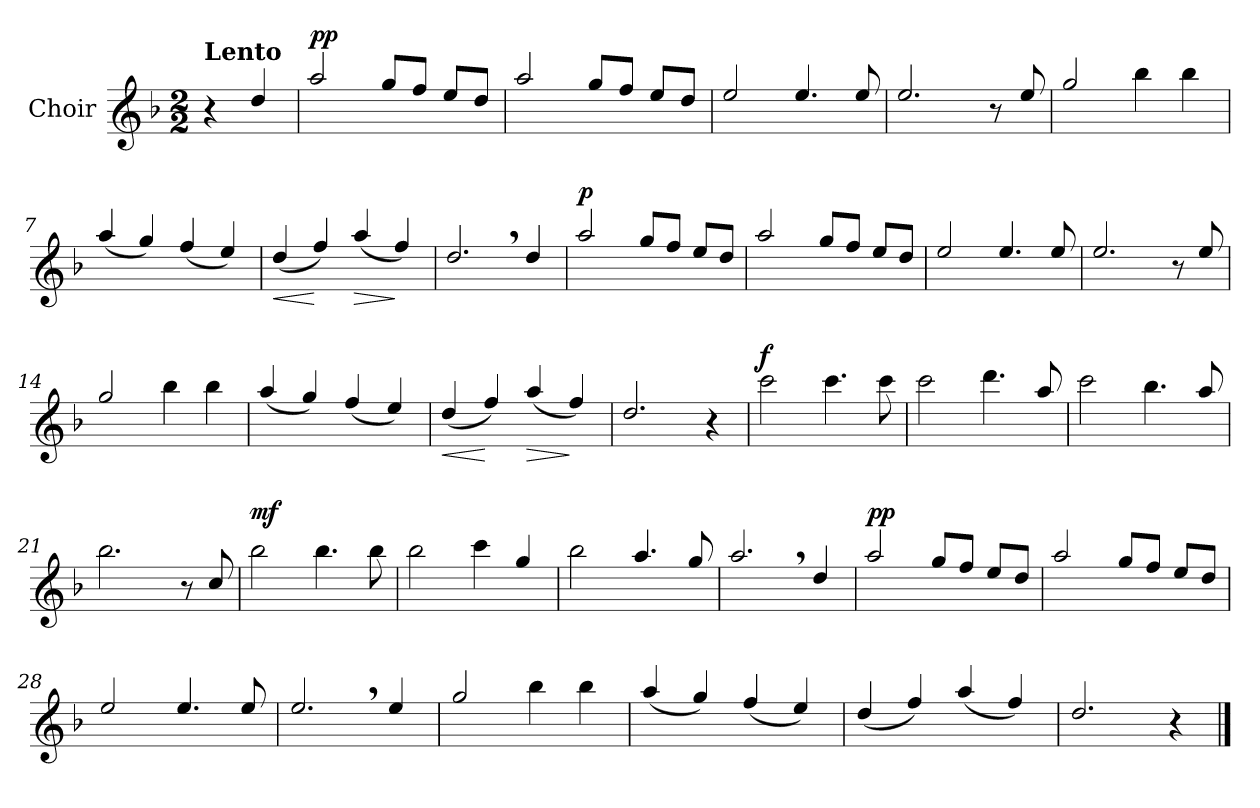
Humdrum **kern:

**kern	**dynam
*part1	*part1
*staff1	*staff1
*I"Choir	*
*I'C	*
*clefG2	*
*ITrd7c12	*
*k[b-]	*
*d:	*
*M2/2	*
=1	=1
!LO:TX:a:B:t=Lento	!
4r	.
4d/	.
=2	=2
!	!LO:DY:a
2a/	pp
8g/L	.
8f/J	.
8e/L	.
8d/J	.
=3	=3
2a/	.
8g/L	.
8f/J	.
8e/L	.
8d/J	.
=4	=4
2e/	.
4.e/	.
8e/	.
=5	=5
2.e/	.
8r	.
8e/	.
!!LO:LB:g=z
=6	=6
2g/	.
4b-\	.
4b-\	.
=7	=7
(<4a/	.
4g/)	.
(<4f/	.
4e/)	.
=8	=8
!	!LO:HP:b
(<4d/	<
4f/)	[
!	!LO:HP:b
(<4a/	>
4f/)	]
=9	=9
2.d,>/	.
4d/	.
=10	=10
!	!LO:DY:a
2a/	p
8g/L	.
8f/J	.
8e/L	.
8d/J	.
!!LO:LB:g=z
=11	=11
2a/	.
8g/L	.
8f/J	.
8e/L	.
8d/J	.
=12	=12
2e/	.
4.e/	.
8e/	.
=13	=13
2.e/	.
8r	.
8e/	.
=14	=14
2g/	.
4b-\	.
4b-\	.
=15	=15
(<4a/	.
4g/)	.
(<4f/	.
4e/)	.
!!LO:LB:g=z
=16	=16
!	!LO:HP:b
(<4d/	<
4f/)	[
!	!LO:HP:b
(<4a/	>
4f/)	]
=17	=17
2.d/	.
4r	.
=18	=18
!	!LO:DY:a
2cc\	f
4.cc\	.
8cc\	.
=19	=19
2cc\	.
4.dd\	.
8a/	.
=20	=20
2cc\	.
4.b-\	.
8a/	.
!!LO:LB:g=z
=21	=21
2.b-\	.
8r	.
8c/	.
=22	=22
!	!LO:DY:a
2b-\	mf
4.b-\	.
8b-\	.
=23	=23
2b-\	.
4cc\	.
4g/	.
=24	=24
2b-\	.
4.a/	.
8g/	.
=25	=25
2.a,>/	.
4d/	.
!!LO:LB:g=z
=26	=26
!	!LO:DY:a
2a/	pp
8g/L	.
8f/J	.
8e/L	.
8d/J	.
=27	=27
2a/	.
8g/L	.
8f/J	.
8e/L	.
8d/J	.
=28	=28
2e/	.
4.e/	.
8e/	.
=29	=29
2.e,>/	.
4e/	.
!!LO:LB:g=z
=30	=30
2g/	.
4b-\	.
4b-\	.
=31	=31
(<4a/	.
4g/)	.
(<4f/	.
4e/)	.
=32	=32
(<4d/	.
4f/)	.
(<4a/	.
4f/)	.
=33	=33
2.d/	.
4r	.
==	==
*-	*-
